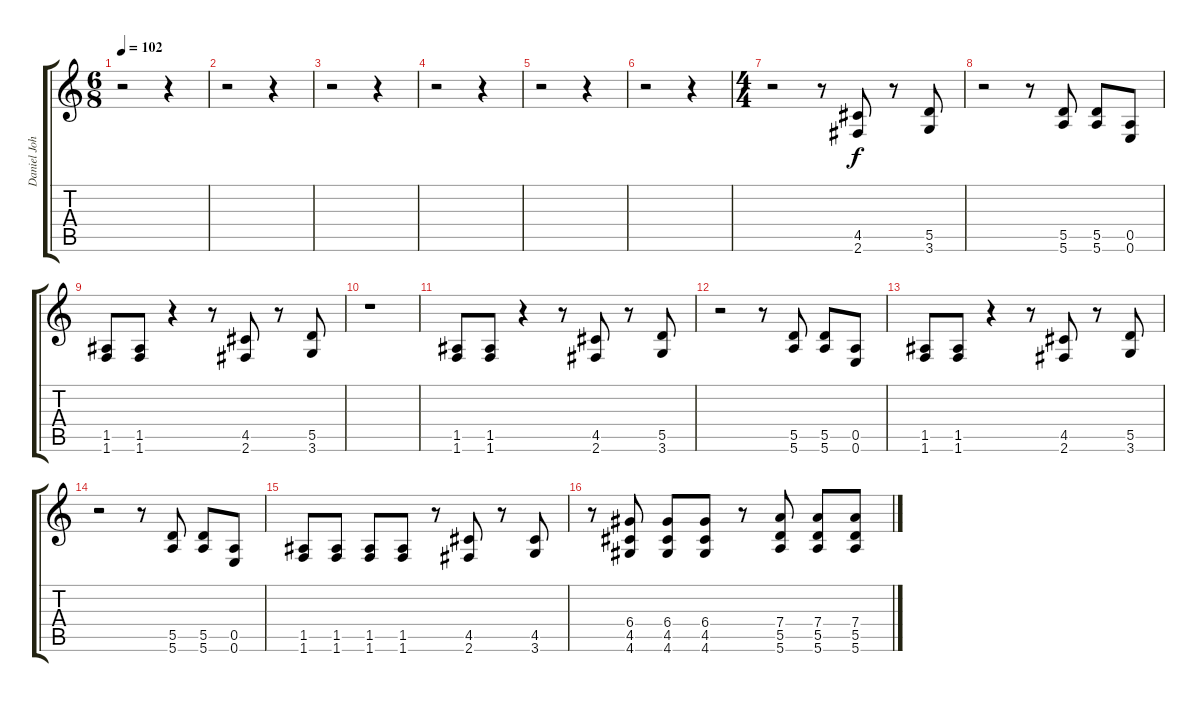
\track ("Daniel Johns (gtr3)" "Daniel Joh") {instrument distortionguitar}
\staff {score tabs}
\tuning (E4 B3 G3 D3 A2 E2) {hide}
\ts (6 8)
\tempo 102
\clef g2
\ks c
r.2{dy f} r.4 |
r.2 r.4 |
r.2 r.4 |
r.2 r.4 |
r.2 r.4 |
r.2 r.4 |
\ts (4 4)
r.2 r.8 (4.5 2.6).8 r.8 (5.5 3.6).8 |
r.2 r.8 (5.5 5.6).8 (5.5 5.6).8 (0.5 0.6).8 |
(1.5 1.6).8 (1.5 1.6).8 r.4 r.8 (4.5 2.6).8 r.8 (5.5 3.6).8 |
r.1 |
(1.5 1.6).8 (1.5 1.6).8 r.4 r.8 (4.5 2.6).8 r.8 (5.5 3.6).8 |
r.2 r.8 (5.5 5.6).8 (5.5 5.6).8 (0.5 0.6).8 |
(1.5 1.6).8 (1.5 1.6).8 r.4 r.8 (4.5 2.6).8 r.8 (5.5 3.6).8 |
r.2 r.8 (5.5 5.6).8 (5.5 5.6).8 (0.5 0.6).8 |
(1.5 1.6).8 (1.5 1.6).8 (1.5 1.6).8 (1.5 1.6).8 r.8 (4.5 2.6).8 r.8 (4.5 3.6).8 |
r.8 (6.4 4.5 4.6).8 (6.4 4.5 4.6).8 (6.4 4.5 4.6).8 r.8 (7.4 5.5 5.6).8 (7.4 5.5 5.6).8 (7.4 5.5 5.6).8
